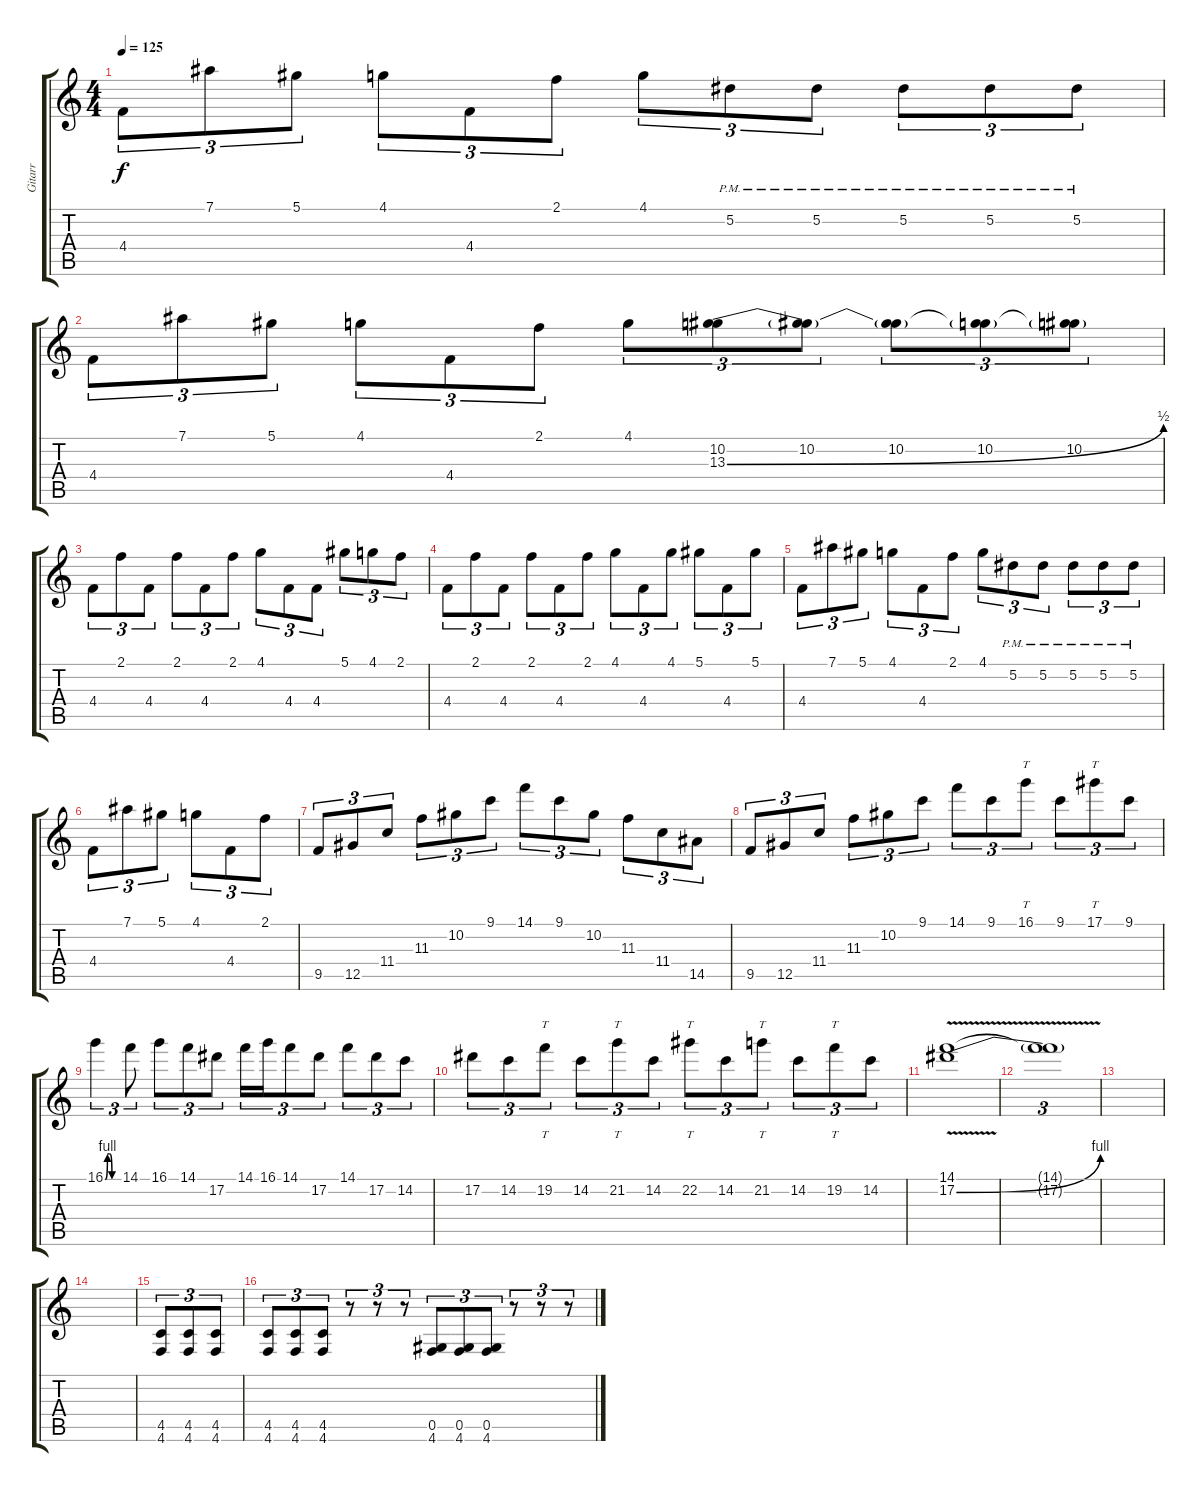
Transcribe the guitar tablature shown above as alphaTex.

\track ("Gitarr" "Gitarr") {instrument distortionguitar}
\staff {score tabs}
\tuning (Eb4 Bb3 Gb3 Db3 Ab2 Db2) {hide}
\ts (4 4)
\tempo 125
\clef g2
\ks c
4.4.8{tu (3 2) dy f} 7.1.8{tu (3 2)} 5.1.8{tu (3 2)} 4.1.8{tu (3 2)} 4.4.8{tu (3 2)} 2.1.8{tu (3 2)} 4.1.8{tu (3 2)} 5.2{pm}.8{tu (3 2)} 5.2{pm}.8{tu (3 2)} 5.2{pm}.8{tu (3 2)} 5.2{pm}.8{tu (3 2)} 5.2{pm}.8{tu (3 2)} |
4.4.8{tu (3 2)} 7.1.8{tu (3 2)} 5.1.8{tu (3 2)} 4.1.8{tu (3 2)} 4.4.8{tu (3 2)} 2.1.8{tu (3 2)} 4.1.8{tu (3 2)} (10.2 13.3{be (bend 0 0 60 2)}).8{tu (3 2)} (10.2 13.3{t}).8{tu (3 2)} (10.2 13.3{t}).8{tu (3 2)} (10.2 13.3{t}).8{tu (3 2)} (10.2 13.3{t}).8{tu (3 2)} |
4.4.8{tu (3 2)} 2.1.8{tu (3 2)} 4.4.8{tu (3 2)} 2.1.8{tu (3 2)} 4.4.8{tu (3 2)} 2.1.8{tu (3 2)} 4.1.8{tu (3 2)} 4.4.8{tu (3 2)} 4.4.8{tu (3 2)} 5.1.8{tu (3 2)} 4.1.8{tu (3 2)} 2.1.8{tu (3 2)} |
4.4.8{tu (3 2)} 2.1.8{tu (3 2)} 4.4.8{tu (3 2)} 2.1.8{tu (3 2)} 4.4.8{tu (3 2)} 2.1.8{tu (3 2)} 4.1.8{tu (3 2)} 4.4.8{tu (3 2)} 4.1.8{tu (3 2)} 5.1.8{tu (3 2)} 4.4.8{tu (3 2)} 5.1.8{tu (3 2)} |
4.4.8{tu (3 2)} 7.1.8{tu (3 2)} 5.1.8{tu (3 2)} 4.1.8{tu (3 2)} 4.4.8{tu (3 2)} 2.1.8{tu (3 2)} 4.1.8{tu (3 2)} 5.2{pm}.8{tu (3 2)} 5.2{pm}.8{tu (3 2)} 5.2{pm}.8{tu (3 2)} 5.2{pm}.8{tu (3 2)} 5.2{pm}.8{tu (3 2)} |
4.4.8{tu (3 2)} 7.1.8{tu (3 2)} 5.1.8{tu (3 2)} 4.1.8{tu (3 2)} 4.4.8{tu (3 2)} 2.1.8{tu (3 2)} |
9.5.8{tu (3 2) instrument overdrivenguitar} 12.5.8{tu (3 2)} 11.4.8{tu (3 2)} 11.3.8{tu (3 2)} 10.2.8{tu (3 2)} 9.1.8{tu (3 2)} 14.1.8{tu (3 2)} 9.1.8{tu (3 2)} 10.2.8{tu (3 2)} 11.3.8{tu (3 2)} 11.4.8{tu (3 2)} 14.5.8{tu (3 2)} |
9.5.8{tu (3 2)} 12.5.8{tu (3 2)} 11.4.8{tu (3 2)} 11.3.8{tu (3 2)} 10.2.8{tu (3 2)} 9.1.8{tu (3 2)} 14.1.8{tu (3 2)} 9.1.8{tu (3 2)} 16.1.8{tt tu (3 2)} 9.1.8{tu (3 2)} 17.1.8{tt tu (3 2)} 9.1.8{tu (3 2)} |
16.1{be (custom 0 0 10 4 20 4 30 0 60 0)}.4{tu (3 2)} 14.1.8{tu (3 2)} 16.1.8{tu (3 2)} 14.1.8{tu (3 2)} 17.2.8{tu (3 2)} 14.1.16{tu (3 2)} 16.1.16{tu (3 2)} 14.1.8{tu (3 2)} 17.2.8{tu (3 2)} 14.1.8{tu (3 2)} 17.2.8{tu (3 2)} 14.2.8{tu (3 2)} |
17.2.8{tu (3 2)} 14.2.8{tu (3 2)} 19.2.8{tt tu (3 2)} 14.2.8{tu (3 2)} 21.2.8{tt tu (3 2)} 14.2.8{tu (3 2)} 22.2.8{tt tu (3 2)} 14.2.8{tu (3 2)} 21.2.8{tt tu (3 2)} 14.2.8{tu (3 2)} 19.2.8{tt tu (3 2)} 14.2.8{tu (3 2)} |
(14.1 17.2{be (bend 0 0 60 4) v}).1 |
(14.1{t} 17.2{t}).1{tu (3 2) volume 3} |
|
|
(4.5 4.6).8{tu (3 2) volume 13 instrument distortionguitar} (4.5 4.6).8{tu (3 2)} (4.5 4.6).8{tu (3 2)} |
(4.5 4.6).8{tu (3 2)} (4.5 4.6).8{tu (3 2)} (4.5 4.6).8{tu (3 2)} r.8{tu (3 2)} r.8{tu (3 2)} r.8{tu (3 2)} (0.5 4.6).8{tu (3 2)} (0.5 4.6).8{tu (3 2)} (0.5 4.6).8{tu (3 2)} r.8{tu (3 2)} r.8{tu (3 2)} r.8{tu (3 2)}
